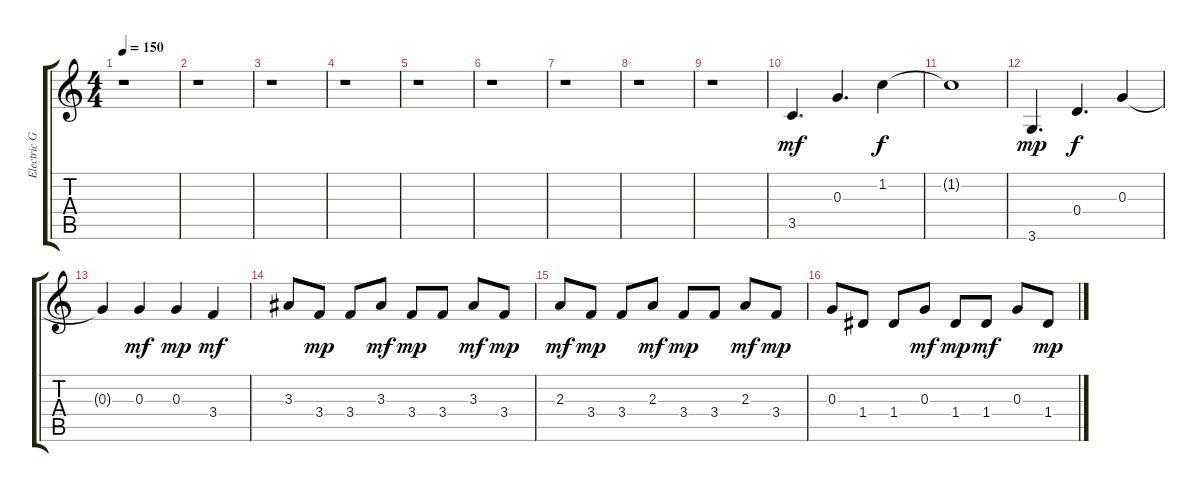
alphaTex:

\track ("Electric G" "Electric G") {instrument overdrivenguitar}
\staff {score tabs}
\tuning (E4 B3 G3 D3 A2 E2) {hide}
\ts (4 4)
\tempo 150
\clef g2
\ks c
r.1{dy f} |
r.1 |
r.1 |
r.1 |
r.1 |
r.1 |
r.1 |
r.1 |
r.1 |
3.5.4{d dy mf volume 11} 0.3.4{d} 1.2.4{dy f} |
1.2{t}.1 |
3.6.4{d dy mp} 0.4.4{d dy f} 0.3.4 |
0.3{t}.4 0.3.4{dy mf} 0.3.4{dy mp} 3.4.4{dy mf} |
3.3.8 3.4.8{dy mp} 3.4.8 3.3.8{dy mf} 3.4.8{dy mp} 3.4.8 3.3.8{dy mf} 3.4.8{dy mp} |
2.3.8{dy mf} 3.4.8{dy mp} 3.4.8 2.3.8{dy mf} 3.4.8{dy mp} 3.4.8 2.3.8{dy mf} 3.4.8{dy mp} |
0.3.8{volume 11} 1.4.8 1.4.8 0.3.8{dy mf} 1.4.8{dy mp} 1.4.8{dy mf} 0.3.8 1.4.8{dy mp}
